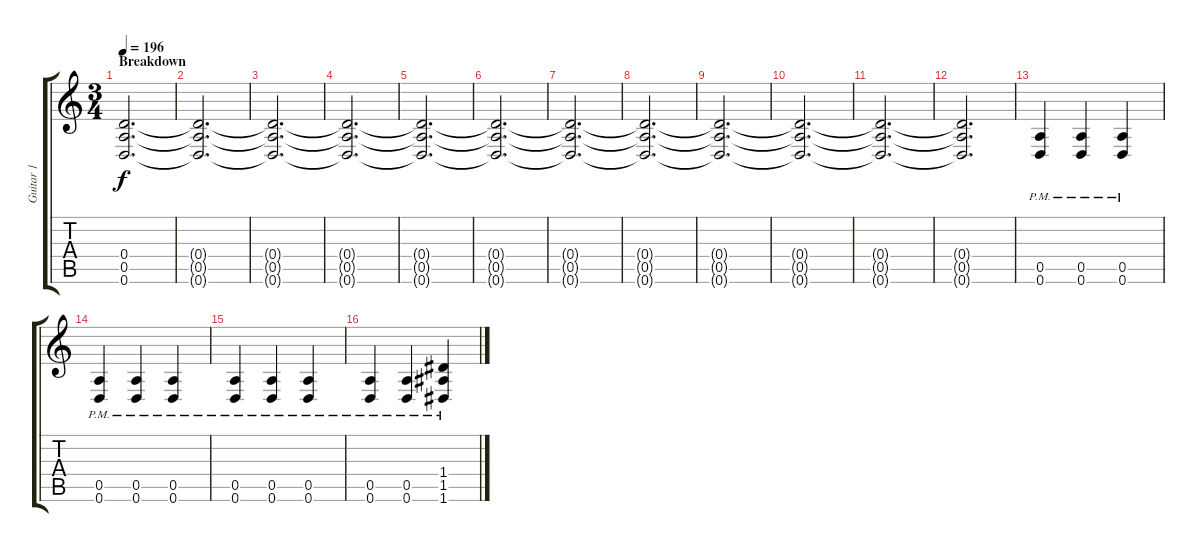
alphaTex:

\track ("Guitar 1" "Guitar 1") {instrument distortionguitar}
\staff {score tabs}
\tuning (E4 B3 G3 D3 A2 D2) {hide}
\ts (3 4)
\section ("" "Breakdown")
\tempo 196
\clef g2
\ks c
(0.4 0.5 0.6).2{d dy f} |
(0.4{t} 0.5{t} 0.6{t}).2{d} |
(0.4{t} 0.5{t} 0.6{t}).2{d} |
(0.4{t} 0.5{t} 0.6{t}).2{d} |
(0.4{t} 0.5{t} 0.6{t}).2{d} |
(0.4{t} 0.5{t} 0.6{t}).2{d} |
(0.4{t} 0.5{t} 0.6{t}).2{d} |
(0.4{t} 0.5{t} 0.6{t}).2{d} |
(0.4{t} 0.5{t} 0.6{t}).2{d} |
(0.4{t} 0.5{t} 0.6{t}).2{d} |
(0.4{t} 0.5{t} 0.6{t}).2{d volume 0} |
(0.4{t} 0.5{t} 0.6{t}).2{d} |
(0.5{pm} 0.6{pm}).4{volume 13} (0.5{pm} 0.6{pm}).4 (0.5{pm} 0.6{pm}).4 |
(0.5{pm} 0.6{pm}).4 (0.5{pm} 0.6{pm}).4 (0.5{pm} 0.6{pm}).4 |
(0.5{pm} 0.6{pm}).4 (0.5{pm} 0.6{pm}).4 (0.5{pm} 0.6{pm}).4 |
(0.5{pm} 0.6{pm}).4 (0.5{pm} 0.6{pm}).4 (1.4 1.5{pm} 1.6{pm}).4
